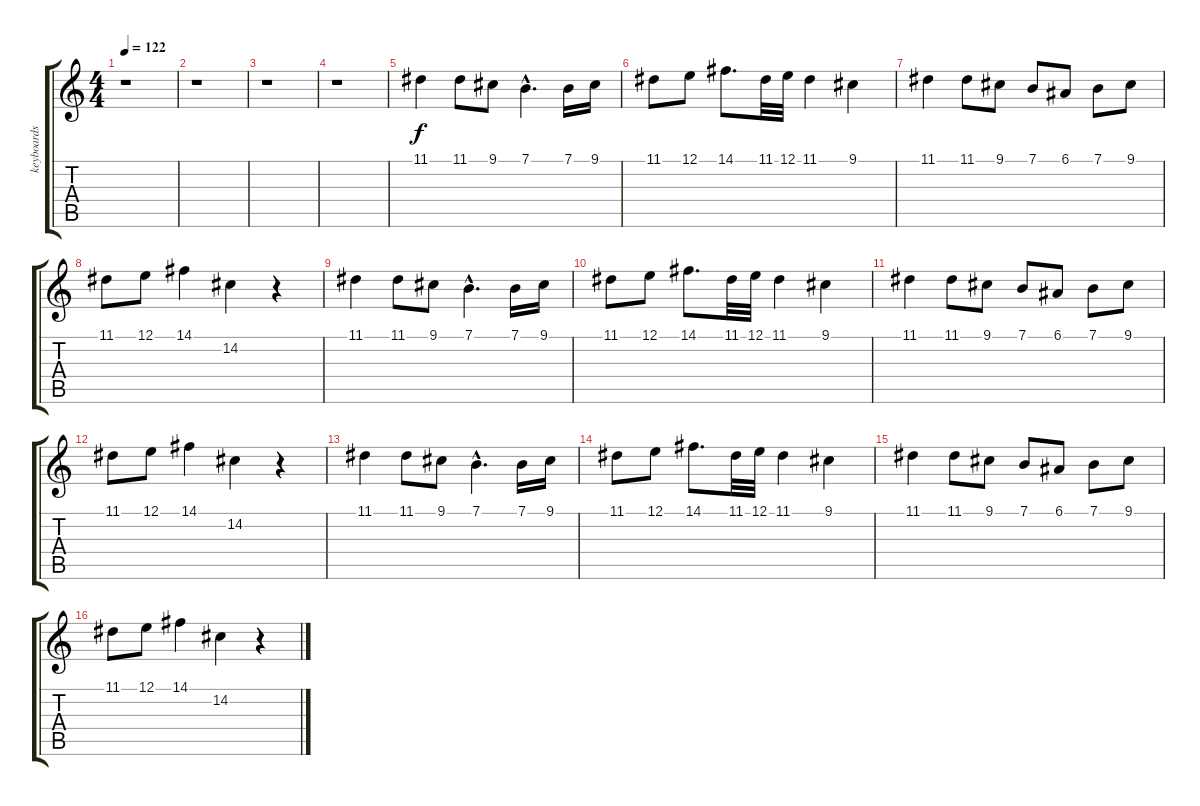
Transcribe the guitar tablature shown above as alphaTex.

\track ("keyboards 2" "keyboards ") {instrument trumpet}
\staff {score tabs}
\tuning (E4 B3 G3 D3 A2 E2) {hide}
\ts (4 4)
\tempo 122
\clef g2
\ks c
r.1{dy f instrument trumpet} |
r.1 |
r.1 |
r.1 |
11.1.4 11.1.8 9.1.8 7.1{hac}.4{d} 7.1.16 9.1.16 |
11.1.8 12.1.8 14.1.8{d} 11.1.32 12.1.32 11.1.4 9.1.4 |
11.1.4 11.1.8 9.1.8 7.1.8 6.1.8 7.1.8 9.1.8 |
11.1.8 12.1.8 14.1.4 14.2.4 r.4 |
11.1.4 11.1.8 9.1.8 7.1{hac}.4{d} 7.1.16 9.1.16 |
11.1.8 12.1.8 14.1.8{d} 11.1.32 12.1.32 11.1.4 9.1.4 |
11.1.4 11.1.8 9.1.8 7.1.8 6.1.8 7.1.8 9.1.8 |
11.1.8 12.1.8 14.1.4 14.2.4 r.4 |
11.1.4 11.1.8 9.1.8 7.1{hac}.4{d} 7.1.16 9.1.16 |
11.1.8 12.1.8 14.1.8{d} 11.1.32 12.1.32 11.1.4 9.1.4 |
11.1.4 11.1.8 9.1.8 7.1.8 6.1.8 7.1.8 9.1.8 |
11.1.8 12.1.8 14.1.4 14.2.4 r.4
